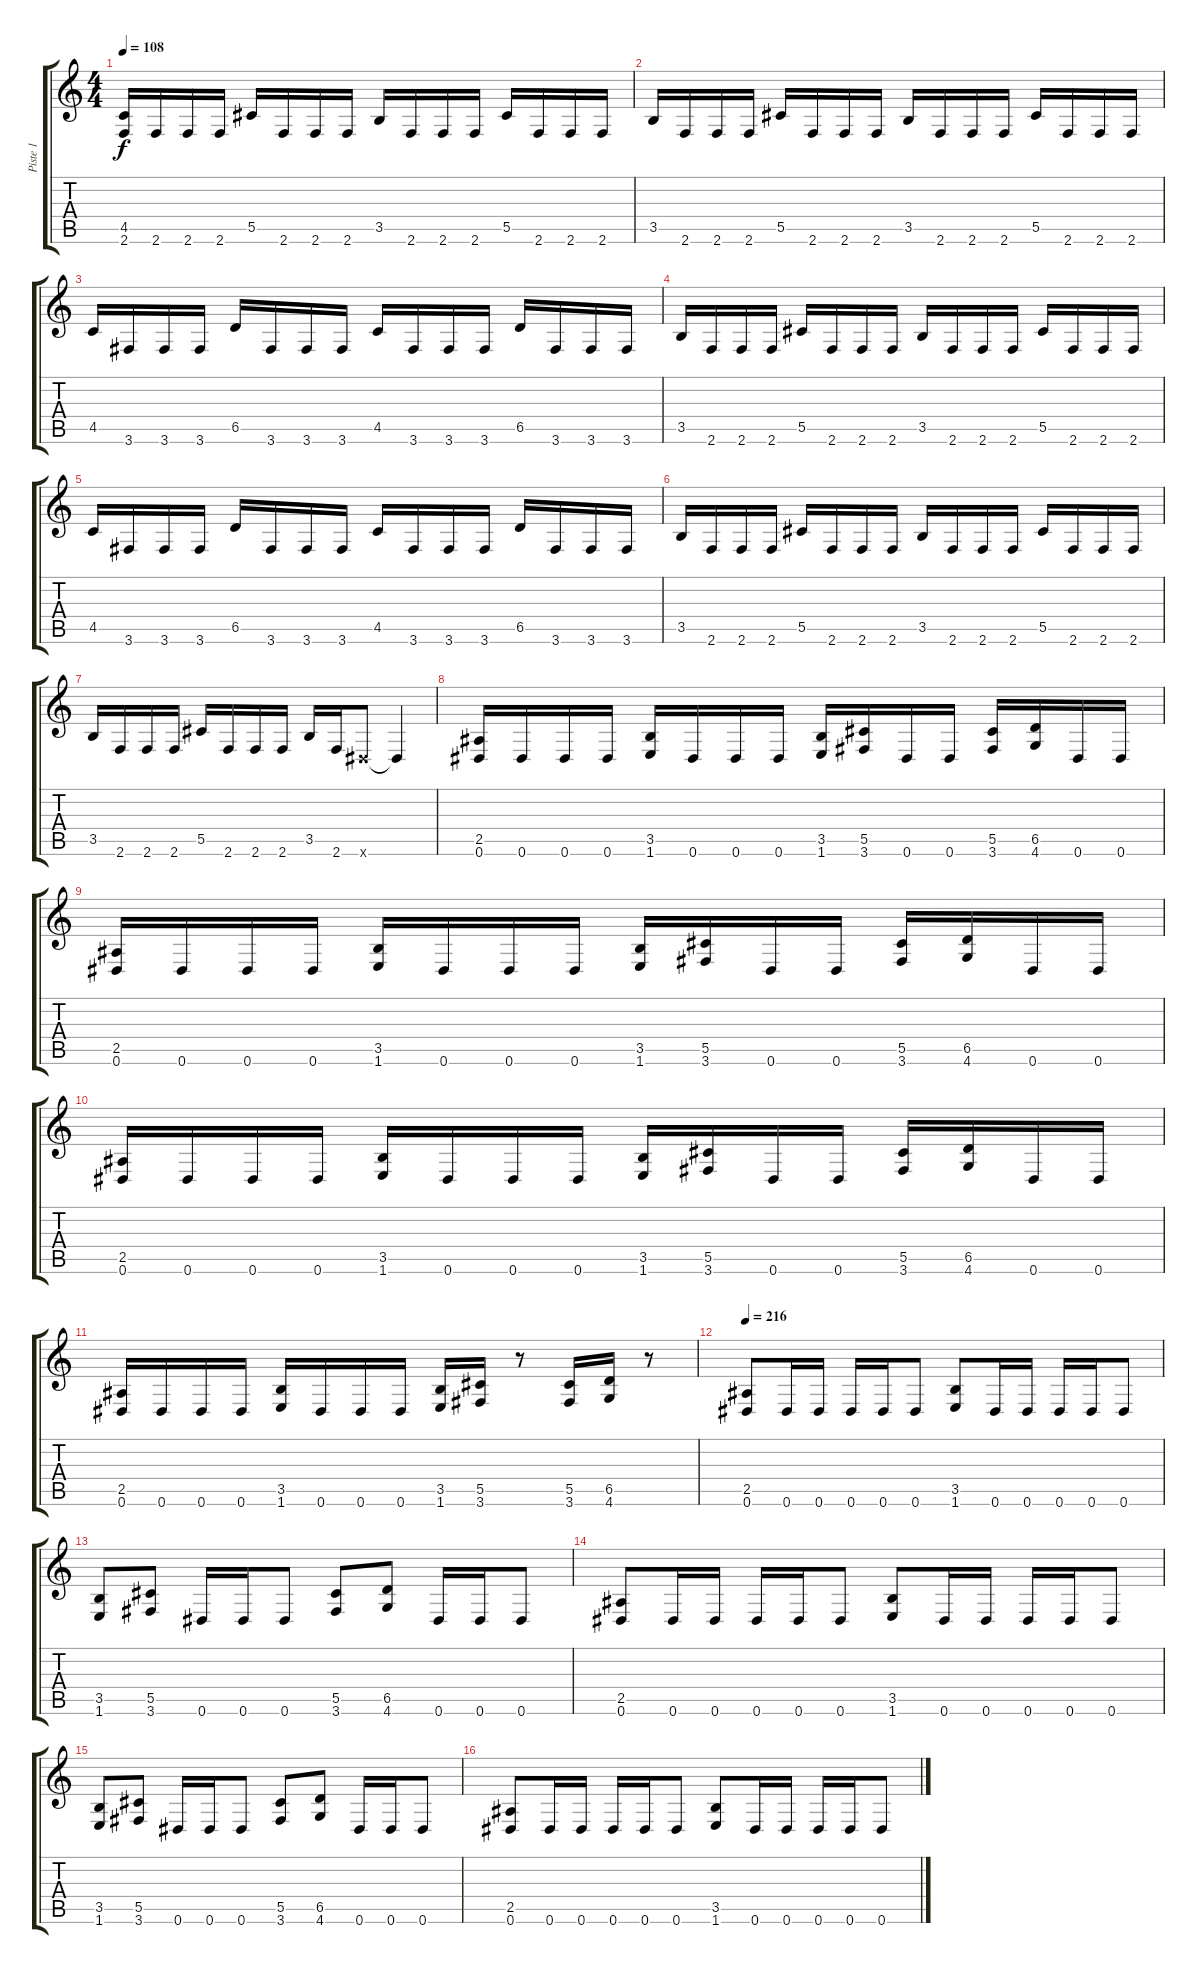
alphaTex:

\track ("Piste 1" "Piste 1") {instrument distortionguitar}
\staff {score tabs}
\tuning (Eb4 Bb3 Gb3 Db3 Ab2 Eb2) {hide}
\ts (4 4)
\tempo 108
\clef g2
\ks c
(4.5 2.6).16{dy f instrument distortionguitar} 2.6.16 2.6.16 2.6.16 5.5.16 2.6.16 2.6.16 2.6.16 3.5.16 2.6.16 2.6.16 2.6.16 5.5.16 2.6.16 2.6.16 2.6.16 |
3.5.16 2.6.16 2.6.16 2.6.16 5.5.16 2.6.16 2.6.16 2.6.16 3.5.16 2.6.16 2.6.16 2.6.16 5.5.16 2.6.16 2.6.16 2.6.16 |
4.5.16 3.6.16 3.6.16 3.6.16 6.5.16 3.6.16 3.6.16 3.6.16 4.5.16 3.6.16 3.6.16 3.6.16 6.5.16 3.6.16 3.6.16 3.6.16 |
3.5.16 2.6.16 2.6.16 2.6.16 5.5.16 2.6.16 2.6.16 2.6.16 3.5.16 2.6.16 2.6.16 2.6.16 5.5.16 2.6.16 2.6.16 2.6.16 |
4.5.16 3.6.16 3.6.16 3.6.16 6.5.16 3.6.16 3.6.16 3.6.16 4.5.16 3.6.16 3.6.16 3.6.16 6.5.16 3.6.16 3.6.16 3.6.16 |
3.5.16 2.6.16 2.6.16 2.6.16 5.5.16 2.6.16 2.6.16 2.6.16 3.5.16 2.6.16 2.6.16 2.6.16 5.5.16 2.6.16 2.6.16 2.6.16 |
3.5.16 2.6.16 2.6.16 2.6.16 5.5.16 2.6.16 2.6.16 2.6.16 3.5.16 2.6.16 0.6{x}.8 0.6{t}.4 |
(2.5 0.6).16 0.6.16 0.6.16 0.6.16 (3.5 1.6).16 0.6.16 0.6.16 0.6.16 (3.5 1.6).16 (5.5 3.6).16 0.6.16 0.6.16 (5.5 3.6).16 (6.5 4.6).16 0.6.16 0.6.16 |
(2.5 0.6).16 0.6.16 0.6.16 0.6.16 (3.5 1.6).16 0.6.16 0.6.16 0.6.16 (3.5 1.6).16 (5.5 3.6).16 0.6.16 0.6.16 (5.5 3.6).16 (6.5 4.6).16 0.6.16 0.6.16 |
(2.5 0.6).16 0.6.16 0.6.16 0.6.16 (3.5 1.6).16 0.6.16 0.6.16 0.6.16 (3.5 1.6).16 (5.5 3.6).16 0.6.16 0.6.16 (5.5 3.6).16 (6.5 4.6).16 0.6.16 0.6.16 |
(2.5 0.6).16 0.6.16 0.6.16 0.6.16 (3.5 1.6).16 0.6.16 0.6.16 0.6.16 (3.5 1.6).16 (5.5 3.6).16 r.8 (5.5 3.6).16 (6.5 4.6).16 r.8 |
\tempo 216
(2.5 0.6).8 0.6.16 0.6.16 0.6.16 0.6.16 0.6.8 (3.5 1.6).8 0.6.16 0.6.16 0.6.16 0.6.16 0.6.8 |
(3.5 1.6).8 (5.5 3.6).8 0.6.16 0.6.16 0.6.8 (5.5 3.6).8 (6.5 4.6).8 0.6.16 0.6.16 0.6.8 |
(2.5 0.6).8 0.6.16 0.6.16 0.6.16 0.6.16 0.6.8 (3.5 1.6).8 0.6.16 0.6.16 0.6.16 0.6.16 0.6.8 |
(3.5 1.6).8 (5.5 3.6).8 0.6.16 0.6.16 0.6.8 (5.5 3.6).8 (6.5 4.6).8 0.6.16 0.6.16 0.6.8 |
(2.5 0.6).8 0.6.16 0.6.16 0.6.16 0.6.16 0.6.8 (3.5 1.6).8 0.6.16 0.6.16 0.6.16 0.6.16 0.6.8
